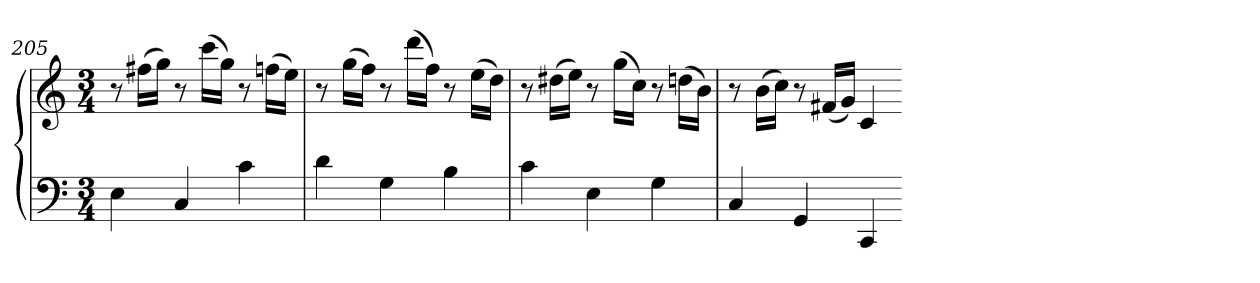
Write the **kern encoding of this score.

**kern	**kern
*part1	*part1
*staff2	*staff1
*clefF4	*clefG2
*k[]	*k[]
*C:	*C:
*M3/4	*M3/4
=205	=205
4E	8r
.	(16ff#XLL
.	16ggJJ)
4C	8r
.	(16cccLL
.	16ggJJ)
4c	8r
.	(16ffnLL
.	16eeJJ)
=206	=206
4d	8r
.	(16ggLL
.	16ffJJ)
4G	8r
.	(16dddLL
.	16ffJJ)
4B	8r
.	(16eeLL
.	16ddJJ)
=207	=207
4c	8r
.	(16dd#XLL
.	16eeJJ)
4E	8r
.	(16ggLL
.	16ccJJ)
4G	8r
.	(16ddnLL
.	16bJJ)
=208	=208
4C	8r
.	(16bLL
.	16ccJJ)
4GG	8r
.	(16f#XLL
.	16gJJ)
4CC	4c
=-	=-
*-	*-
